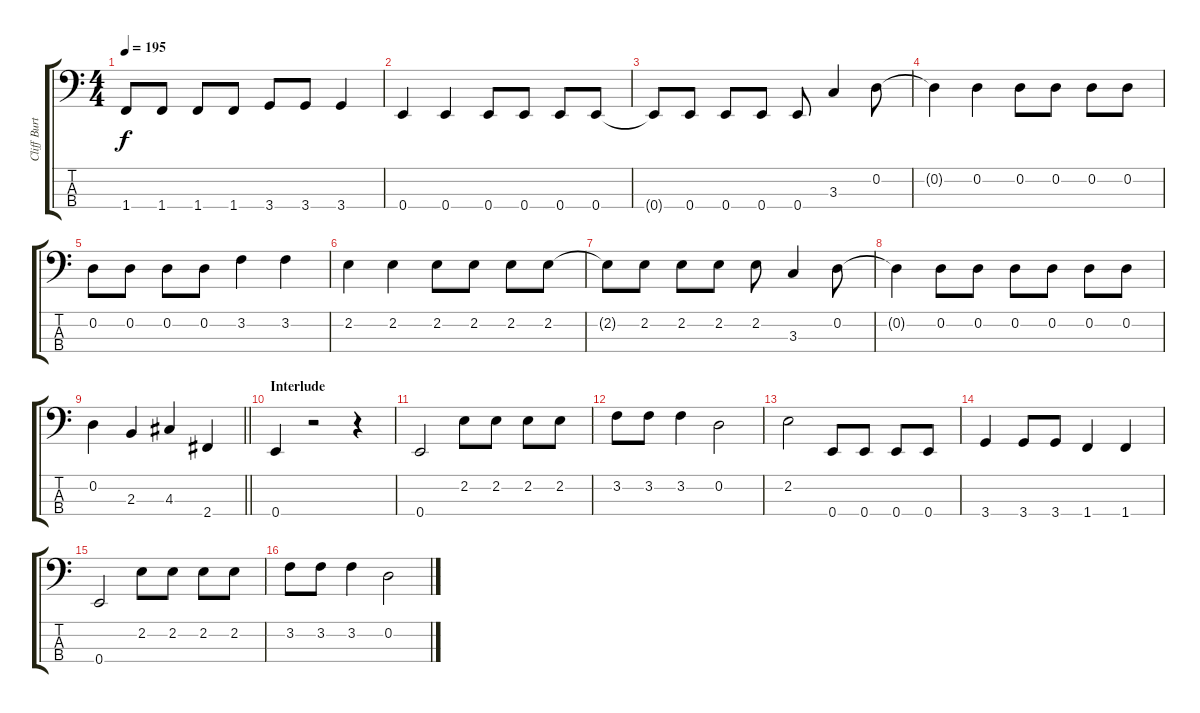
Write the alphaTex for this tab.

\track ("Cliff Burton" "Cliff Burt") {instrument electricbassfinger}
\staff {score tabs}
\tuning (G2 D2 A1 E1) {hide}
\ts (4 4)
\tempo 195
\clef f4
\ks c
1.4.8{dy f} 1.4.8 1.4.8 1.4.8 3.4.8 3.4.8 3.4.4 |
0.4.4 0.4.4 0.4.8 0.4.8 0.4.8 0.4.8 |
0.4{t}.8 0.4.8 0.4.8 0.4.8 0.4.8 3.3.4 0.2.8 |
0.2{t}.4 0.2.4 0.2.8 0.2.8 0.2.8 0.2.8 |
0.2.8 0.2.8 0.2.8 0.2.8 3.2.4 3.2.4 |
2.2.4 2.2.4 2.2.8 2.2.8 2.2.8 2.2.8 |
2.2{t}.8 2.2.8 2.2.8 2.2.8 2.2.8 3.3.4 0.2.8 |
0.2{t}.4 0.2.8 0.2.8 0.2.8 0.2.8 0.2.8 0.2.8 |
\barLineRight lightlight
0.2.4 2.3.4 4.3.4 2.4.4 |
\section ("" "Interlude")
0.4.4 r.2 r.4 |
0.4.2 2.2.8 2.2.8 2.2.8 2.2.8 |
3.2.8 3.2.8 3.2.4 0.2.2 |
2.2.2 0.4.8 0.4.8 0.4.8 0.4.8 |
3.4.4 3.4.8 3.4.8 1.4.4 1.4.4 |
0.4.2 2.2.8 2.2.8 2.2.8 2.2.8 |
3.2.8 3.2.8 3.2.4 0.2.2
